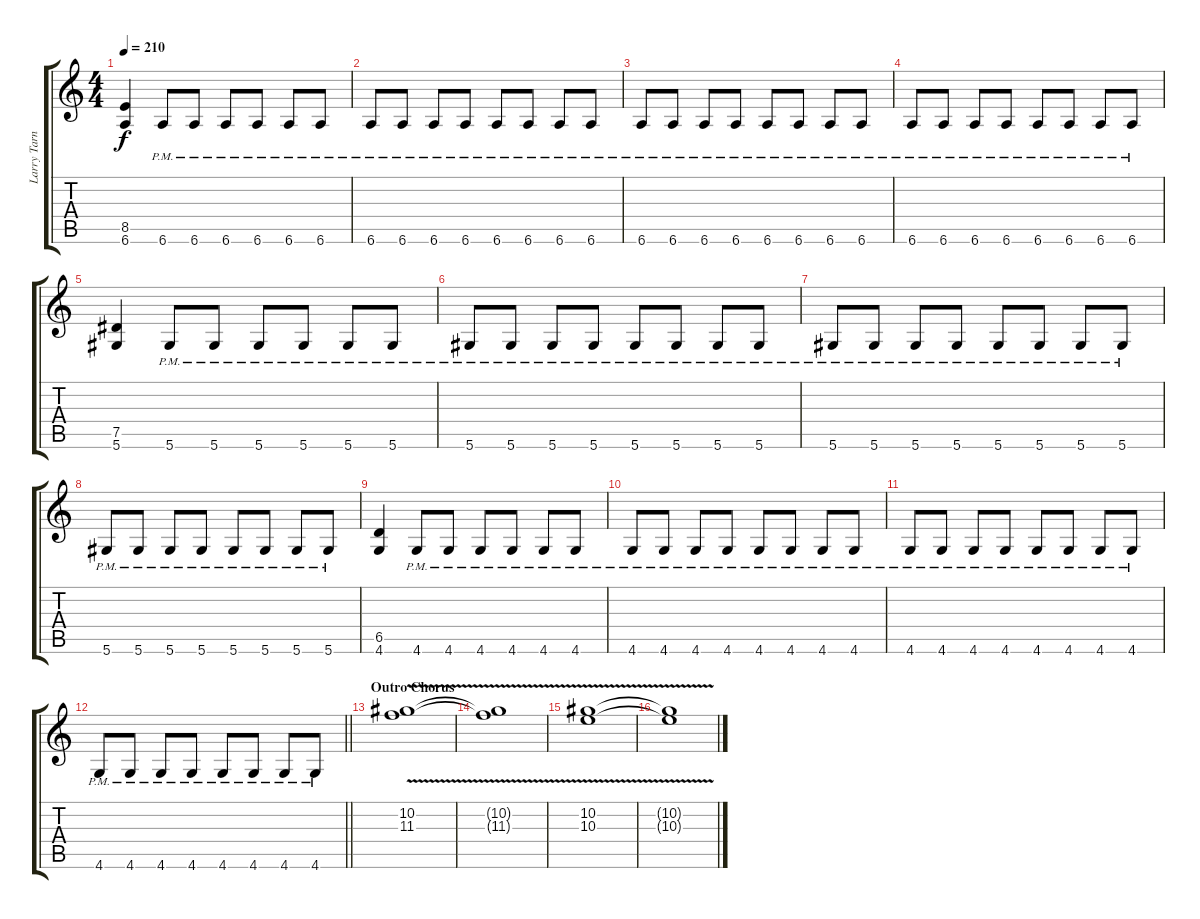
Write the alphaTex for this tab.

\track ("Larry Tarnowski" "Larry Tarn") {instrument distortionguitar}
\staff {score tabs}
\tuning (Eb4 Bb3 Gb3 Db3 Ab2 Eb2) {hide}
\ts (4 4)
\tempo 210
\clef g2
\ks c
(8.5 6.6).4{dy f} 6.6{pm}.8 6.6{pm}.8 6.6{pm}.8 6.6{pm}.8 6.6{pm}.8 6.6{pm}.8 |
6.6{pm}.8 6.6{pm}.8 6.6{pm}.8 6.6{pm}.8 6.6{pm}.8 6.6{pm}.8 6.6{pm}.8 6.6{pm}.8 |
6.6{pm}.8 6.6{pm}.8 6.6{pm}.8 6.6{pm}.8 6.6{pm}.8 6.6{pm}.8 6.6{pm}.8 6.6{pm}.8 |
6.6{pm}.8 6.6{pm}.8 6.6{pm}.8 6.6{pm}.8 6.6{pm}.8 6.6{pm}.8 6.6{pm}.8 6.6{pm}.8 |
(7.5 5.6).4 5.6{pm}.8 5.6{pm}.8 5.6{pm}.8 5.6{pm}.8 5.6{pm}.8 5.6{pm}.8 |
5.6{pm}.8 5.6{pm}.8 5.6{pm}.8 5.6{pm}.8 5.6{pm}.8 5.6{pm}.8 5.6{pm}.8 5.6{pm}.8 |
5.6{pm}.8 5.6{pm}.8 5.6{pm}.8 5.6{pm}.8 5.6{pm}.8 5.6{pm}.8 5.6{pm}.8 5.6{pm}.8 |
5.6{pm}.8 5.6{pm}.8 5.6{pm}.8 5.6{pm}.8 5.6{pm}.8 5.6{pm}.8 5.6{pm}.8 5.6{pm}.8 |
(6.5 4.6).4 4.6{pm}.8 4.6{pm}.8 4.6{pm}.8 4.6{pm}.8 4.6{pm}.8 4.6{pm}.8 |
4.6{pm}.8 4.6{pm}.8 4.6{pm}.8 4.6{pm}.8 4.6{pm}.8 4.6{pm}.8 4.6{pm}.8 4.6{pm}.8 |
4.6{pm}.8 4.6{pm}.8 4.6{pm}.8 4.6{pm}.8 4.6{pm}.8 4.6{pm}.8 4.6{pm}.8 4.6{pm}.8 |
\barLineRight lightlight
4.6{pm}.8 4.6{pm}.8 4.6{pm}.8 4.6{pm}.8 4.6{pm}.8 4.6{pm}.8 4.6{pm}.8 4.6{pm}.8 |
\section ("" "Outro Chorus")
(10.2{v} 11.3{v}).1 |
(10.2{t} 11.3{t}).1 |
(10.2{v} 10.3{v}).1 |
(10.2{t} 10.3{t}).1
